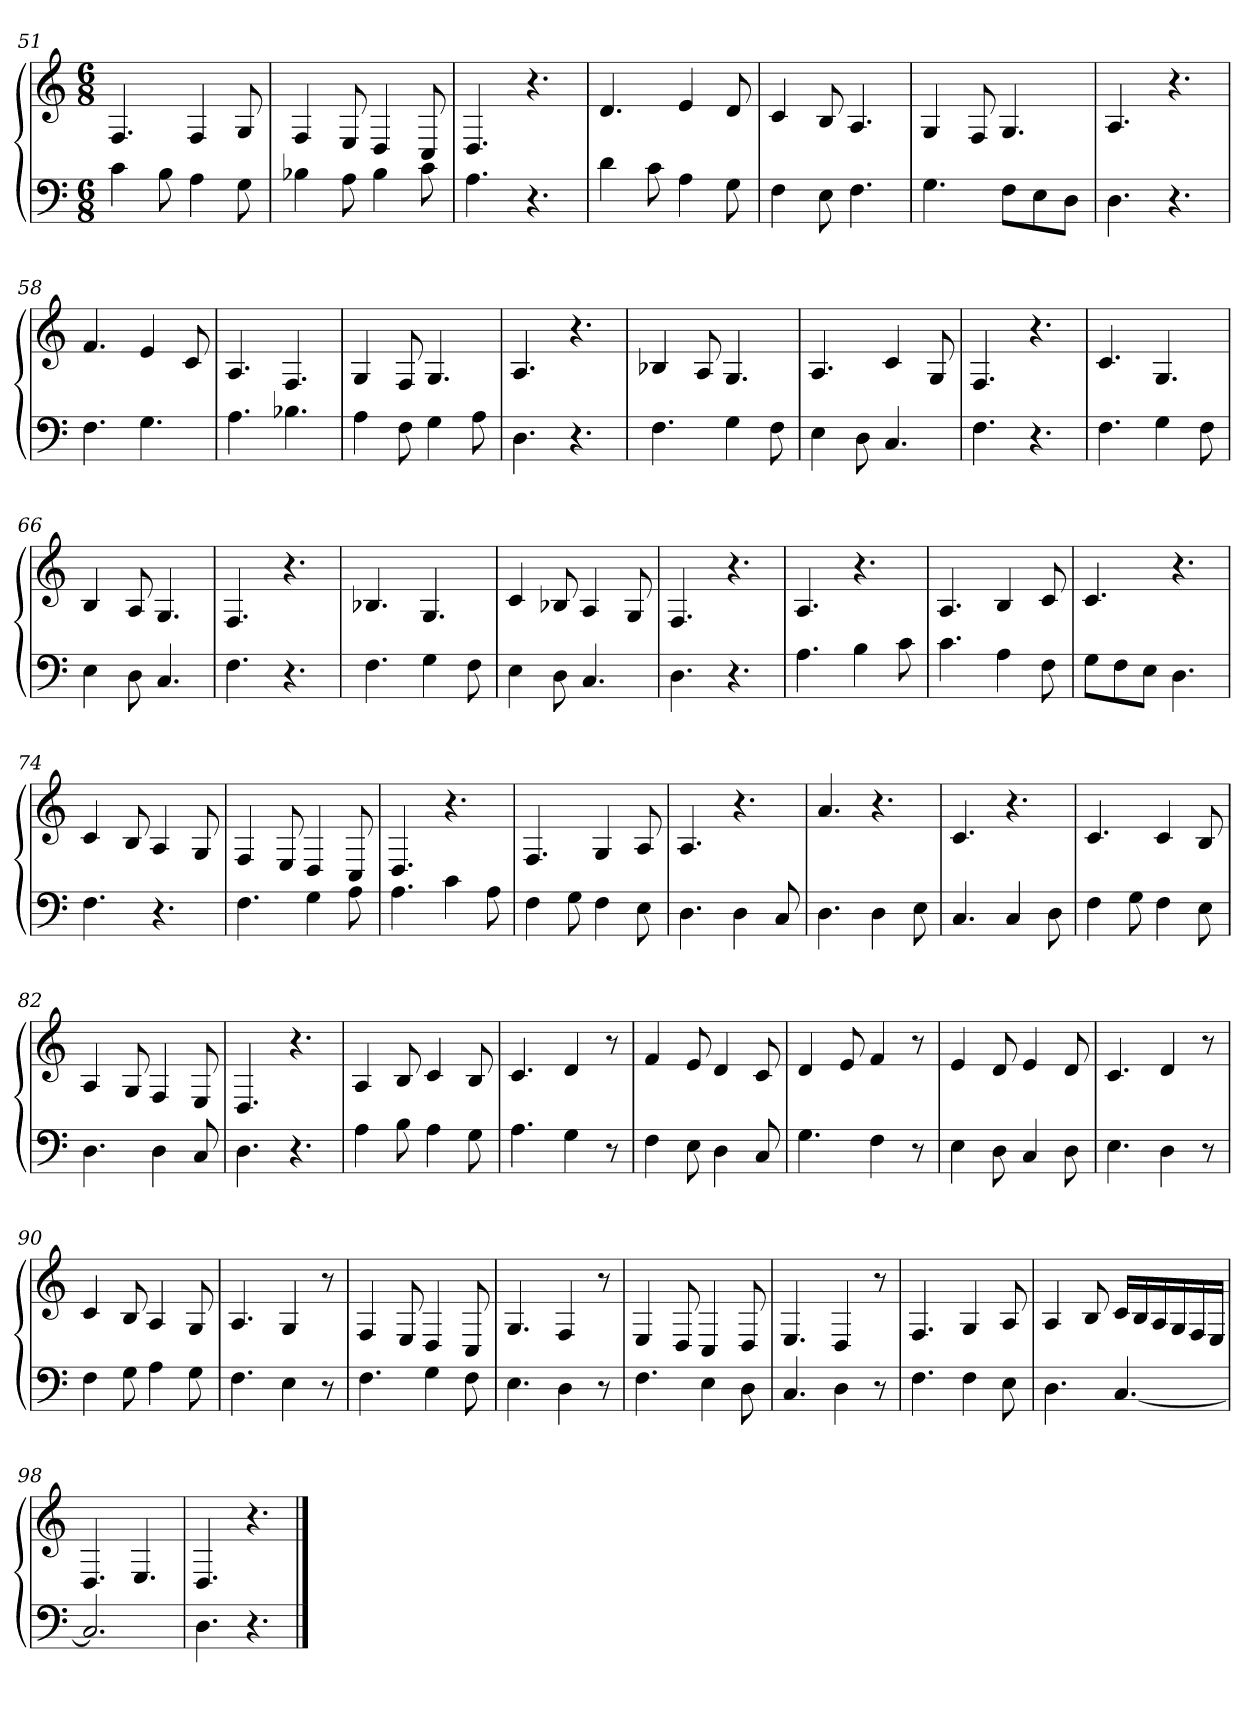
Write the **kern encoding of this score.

**kern	**kern
*part1	*part1
*staff2	*staff1
*M6/8	*M6/8
=51	=51
4c	4.F
8B	.
4A	4F
8G	8G
=52	=52
4B-X	4F
8A	8E
4B-	4D
8c	8C
=53	=53
4.A	4.D
4.r	4.r
=54	=54
4d	4.d
8c	.
4A	4e
8G	8d
=55	=55
4F	4c
8E	8B
4.F	4.A
=56	=56
4.G	4G
.	8F
8FL	4.G
8E	.
8DJ	.
=57	=57
4.D	4.A
4.r	4.r
=58	=58
4.F	4.f
4.G	4e
.	8c
=59	=59
4.A	4.A
4.B-X	4.F
=60	=60
4A	4G
8F	8F
4G	4.G
8A	.
=61	=61
4.D	4.A
4.r	4.r
=62	=62
4.F	4B-X
.	8A
4G	4.G
8F	.
=63	=63
4E	4.A
8D	.
4.C	4c
.	8G
=64	=64
4.F	4.F
4.r	4.r
=65	=65
4.F	4.c
4G	4.G
8F	.
=66	=66
4E	4B
8D	8A
4.C	4.G
=67	=67
4.F	4.F
4.r	4.r
=68	=68
4.F	4.B-X
4G	4.G
8F	.
=69	=69
4E	4c
8D	8B-X
4.C	4A
.	8G
=70	=70
4.D	4.F
4.r	4.r
=71	=71
4.A	4.A
4B	4.r
8c	.
=72	=72
4.c	4.A
4A	4B
8F	8c
=73	=73
8GL	4.c
8F	.
8EJ	.
4.D	4.r
=74	=74
4.F	4c
.	8B
4.r	4A
.	8G
=75	=75
4.F	4F
.	8E
4G	4D
8A	8C
=76	=76
4.A	4.D
4c	4.r
8A	.
=77	=77
4F	4.F
8G	.
4F	4G
8E	8A
=78	=78
4.D	4.A
4D	4.r
8C	.
=79	=79
4.D	4.a
4D	4.r
8E	.
=80	=80
4.C	4.c
4C	4.r
8D	.
=81	=81
4F	4.c
8G	.
4F	4c
8E	8B
=82	=82
4.D	4A
.	8G
4D	4F
8C	8E
=83	=83
4.D	4.D
4.r	4.r
=84	=84
4A	4A
8B	8B
4A	4c
8G	8B
=85	=85
4.A	4.c
4G	4d
8r	8r
=86	=86
4F	4f
8E	8e
4D	4d
8C	8c
=87	=87
4.G	4d
.	8e
4F	4f
8r	8r
=88	=88
4E	4e
8D	8d
4C	4e
8D	8d
=89	=89
4.E	4.c
4D	4d
8r	8r
=90	=90
4F	4c
8G	8B
4A	4A
8G	8G
=91	=91
4.F	4.A
4E	4G
8r	8r
=92	=92
4.F	4F
.	8E
4G	4D
8F	8C
=93	=93
4.E	4.G
4D	4F
8r	8r
=94	=94
4.F	4E
.	8D
4E	4C
8D	8D
=95	=95
4.C	4.E
4D	4D
8r	8r
=96	=96
4.F	4.F
4F	4G
8E	8A
=97	=97
4.D	4A
.	8B
[4.C	16cLL
.	16B
.	16A
.	16G
.	16F
.	16EJJ
=98	=98
2.C]	4.D
.	4.E
=99	=99
4.D	4.D
4.r	4.r
==	==
*-	*-
